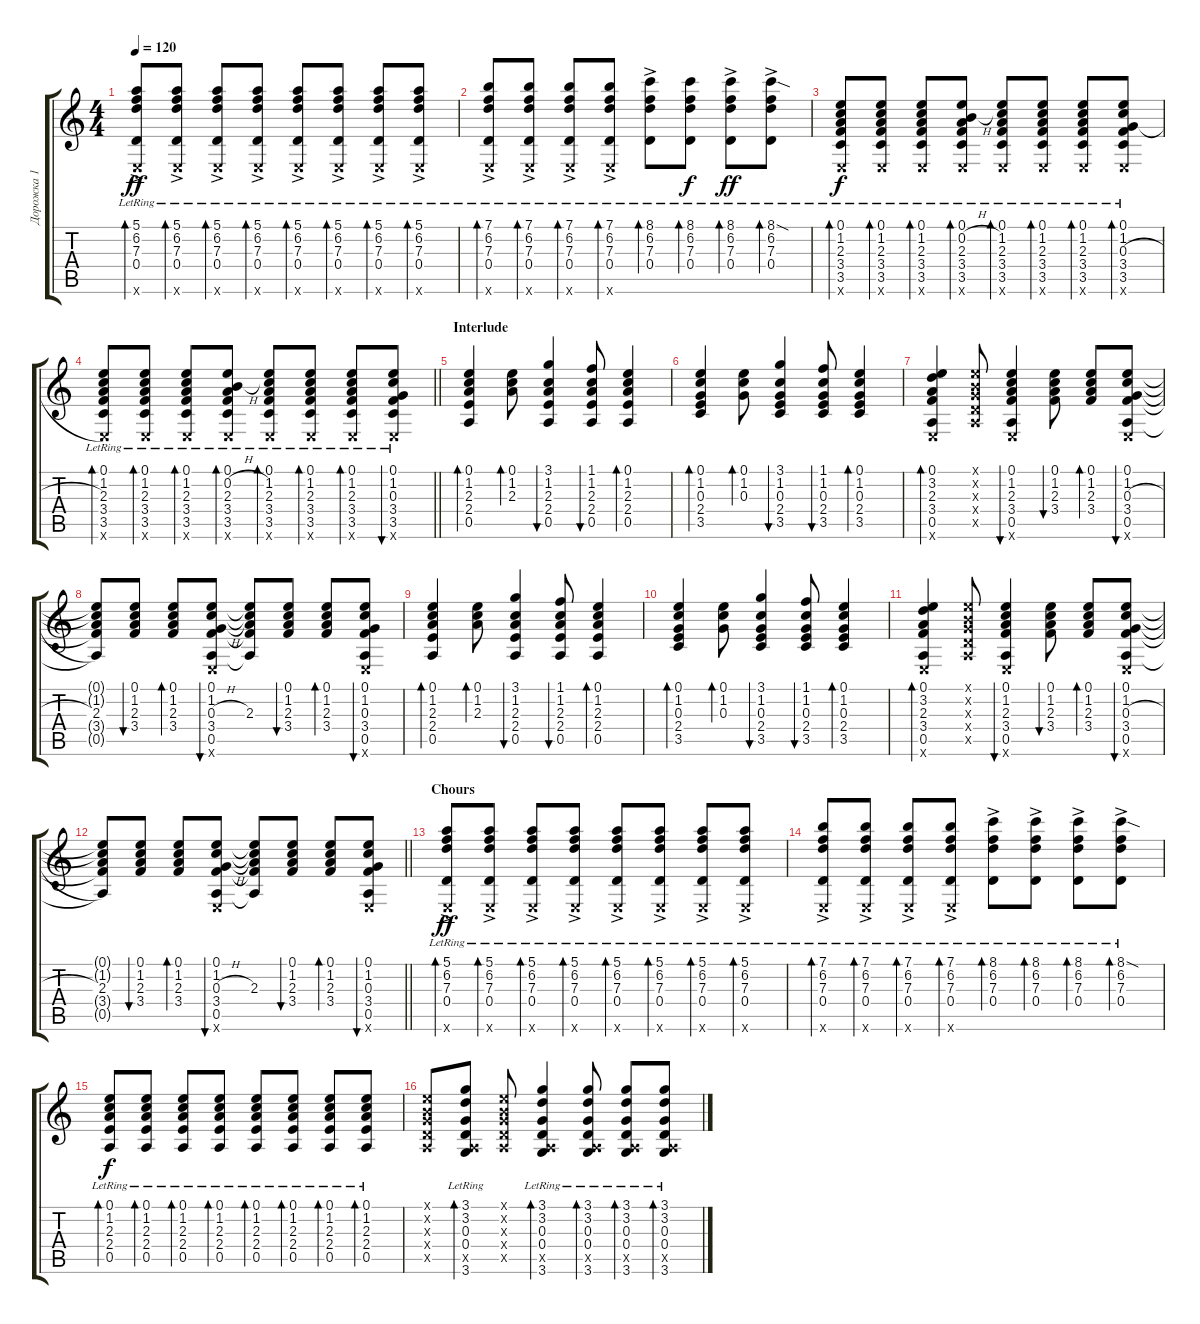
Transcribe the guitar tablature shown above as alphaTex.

\track ("Дорожка 1" "Дорожка 1") {instrument acousticguitarsteel}
\staff {score tabs}
\tuning (E4 B3 G3 D3 A2 E2) {hide}
\ts (4 4)
\tempo 120
\clef g2
\ks c
(5.1{ac lr} 6.2{lr} 7.3{lr} 0.4{lr} 0.6{x}).8{bd 30 dy ff} (5.1{ac lr} 6.2{lr} 7.3{lr} 0.4{lr} 0.6{x}).8{bd 30} (5.1{ac lr} 6.2{lr} 7.3{lr} 0.4{lr} 0.6{x}).8{bd 30} (5.1{ac lr} 6.2{lr} 7.3{lr} 0.4{lr} 0.6{x}).8{bd 30} (5.1{ac lr} 6.2{lr} 7.3{lr} 0.4{lr} 0.6{x}).8{bd 30} (5.1{ac lr} 6.2{lr} 7.3{lr} 0.4{lr} 0.6{x}).8{bd 30} (5.1{ac lr} 6.2{lr} 7.3{lr} 0.4{lr} 0.6{x}).8{bd 30} (5.1{ac lr} 6.2{lr} 7.3{lr} 0.4{lr} 0.6{x}).8{bd 30} |
(7.1{ac lr} 6.2{lr} 7.3{lr} 0.4{lr} 0.6{x}).8{bd 30} (7.1{ac lr} 6.2{lr} 7.3{lr} 0.4{lr} 0.6{x}).8{bd 30} (7.1{ac lr} 6.2{lr} 7.3{lr} 0.4{lr} 0.6{x}).8{bd 30} (7.1{ac lr} 6.2{lr} 7.3{lr} 0.4{lr} 0.6{x}).8{bd 30} (8.1{ac lr} 6.2{lr} 7.3{lr} 0.4{lr}).8{bd 30} (8.1{lr} 6.2{lr} 7.3{lr} 0.4{lr}).8{bd 30 dy f} (8.1{ac lr} 6.2{lr} 7.3{lr} 0.4{lr}).8{bd 30 dy ff} (8.1{sod ac lr} 6.2{lr} 7.3{lr} 0.4{lr}).8{bd 30} |
(0.1{lr} 1.2{lr} 2.3{lr} 3.4{lr} 3.5{lr} 0.6{x}).8{bd 30 dy f} (0.1{lr} 1.2{lr} 2.3{lr} 3.4{lr} 3.5{lr} 0.6{x}).8{bd 30} (0.1{lr} 1.2{lr} 2.3{lr} 3.4{lr} 3.5{lr} 0.6{x}).8{bd 30} (0.1{lr} 0.2{h lr} 2.3{lr} 3.4{lr} 3.5{lr} 0.6{x}).8{bd 30} (0.1{lr} 1.2{lr} 2.3{lr} 3.4{lr} 3.5{lr} 0.6{x}).8{bd 30} (0.1{lr} 1.2{lr} 2.3{lr} 3.4{lr} 3.5{lr} 0.6{x}).8{bd 30} (0.1{lr} 1.2{lr} 2.3{lr} 3.4{lr} 3.5{lr} 0.6{x}).8{bd 30} (0.1{lr} 1.2{lr} 0.3{h lr} 3.4{lr} 3.5{lr} 0.6{x}).8{bd 30} |
\barLineRight lightlight
(0.1{lr} 1.2{lr} 2.3{lr} 3.4{lr} 3.5{lr} 0.6{x}).8{bd 30} (0.1{lr} 1.2{lr} 2.3{lr} 3.4{lr} 3.5{lr} 0.6{x}).8{bd 30} (0.1{lr} 1.2{lr} 2.3{lr} 3.4{lr} 3.5{lr} 0.6{x}).8{bd 30} (0.1{lr} 0.2{h lr} 2.3{lr} 3.4{lr} 3.5{lr} 0.6{x}).8{bd 30} (0.1{lr} 1.2{lr} 2.3{lr} 3.4{lr} 3.5{lr} 0.6{x}).8{bd 30} (0.1{lr} 1.2{lr} 2.3{lr} 3.4{lr} 3.5{lr} 0.6{x}).8{bd 30} (0.1{lr} 1.2{lr} 2.3{lr} 3.4{lr} 3.5{lr} 0.6{x}).8{bd 30} (0.1{lr} 1.2{lr} 0.3{lr} 3.4{lr} 3.5{lr} 0.6{x}).8{bu 30} |
\section ("" "Interlude")
(0.1 1.2 2.3 2.4 0.5).4{bd 30} (0.1 1.2 2.3).8{bd 30} (3.1 1.2 2.3 2.4 0.5).4{bu 30} (1.1 1.2 2.3 2.4 0.5).8{bu 30} (0.1 1.2 2.3 2.4 0.5).4{bd 30} |
(0.1 1.2 0.3 2.4 3.5).4{bd 30} (0.1 1.2 0.3).8{bd 30} (3.1 1.2 0.3 2.4 3.5).4{bu 30} (1.1 1.2 0.3 2.4 3.5).8{bu 30} (0.1 1.2 0.3 2.4 3.5).4{bd 30} |
(0.1 3.2 2.3 3.4 0.5 0.6{x}).4{bd 30} (0.1{x} 0.2{x} 0.3{x} 0.4{x} 0.5{x}).8 (0.1 1.2 2.3 3.4 0.5 0.6{x}).4{bu 30} (0.1 1.2 2.3 3.4).8{bu 30} (0.1 1.2 2.3 3.4).8{bd 30} (0.1 1.2 0.3{h} 3.4 0.5 0.6{x}).8{bu 30} |
(0.1{t} 1.2{t} 2.3 3.4{t} 0.5{t}).8 (0.1 1.2 2.3 3.4).8{bu 30} (0.1 1.2 2.3 3.4).8{bd 30} (0.1 1.2 0.3{h} 3.4 0.5 0.6{x}).8{bu 30} (0.1{t} 1.2{t} 2.3 3.4{t} 0.5{t}).8 (0.1 1.2 2.3 3.4).8{bu 30} (0.1 1.2 2.3 3.4).8{bd 30} (0.1 1.2 0.3 3.4 0.5 0.6{x}).8{bu 30} |
(0.1 1.2 2.3 2.4 0.5).4{bd 30} (0.1 1.2 2.3).8{bd 30} (3.1 1.2 2.3 2.4 0.5).4{bu 30} (1.1 1.2 2.3 2.4 0.5).8{bu 30} (0.1 1.2 2.3 2.4 0.5).4{bd 30} |
(0.1 1.2 0.3 2.4 3.5).4{bd 30} (0.1 1.2 0.3).8{bd 30} (3.1 1.2 0.3 2.4 3.5).4{bu 30} (1.1 1.2 0.3 2.4 3.5).8{bu 30} (0.1 1.2 0.3 2.4 3.5).4{bd 30} |
(0.1 3.2 2.3 3.4 0.5 0.6{x}).4{bd 30} (0.1{x} 0.2{x} 0.3{x} 0.4{x} 0.5{x}).8 (0.1 1.2 2.3 3.4 0.5 0.6{x}).4{bu 30} (0.1 1.2 2.3 3.4).8{bu 30} (0.1 1.2 2.3 3.4).8{bd 30} (0.1 1.2 0.3{h} 3.4 0.5 0.6{x}).8{bu 30} |
\barLineRight lightlight
(0.1{t} 1.2{t} 2.3 3.4{t} 0.5{t}).8 (0.1 1.2 2.3 3.4).8{bu 30} (0.1 1.2 2.3 3.4).8{bd 30} (0.1 1.2 0.3{h} 3.4 0.5 0.6{x}).8{bu 30} (0.1{t} 1.2{t} 2.3 3.4{t} 0.5{t}).8 (0.1 1.2 2.3 3.4).8{bu 30} (0.1 1.2 2.3 3.4).8{bd 30} (0.1 1.2 0.3 3.4 0.5 0.6{x}).8{bu 30} |
\section ("" "Chours")
(5.1{ac lr} 6.2{lr} 7.3{lr} 0.4{lr} 0.6{x}).8{bd 30 dy ff} (5.1{ac lr} 6.2{lr} 7.3{lr} 0.4{lr} 0.6{x}).8{bd 30} (5.1{ac lr} 6.2{lr} 7.3{lr} 0.4{lr} 0.6{x}).8{bd 30} (5.1{ac lr} 6.2{lr} 7.3{lr} 0.4{lr} 0.6{x}).8{bd 30} (5.1{ac lr} 6.2{lr} 7.3{lr} 0.4{lr} 0.6{x}).8{bd 30} (5.1{ac lr} 6.2{lr} 7.3{lr} 0.4{lr} 0.6{x}).8{bd 30} (5.1{ac lr} 6.2{lr} 7.3{lr} 0.4{lr} 0.6{x}).8{bd 30} (5.1{ac lr} 6.2{lr} 7.3{lr} 0.4{lr} 0.6{x}).8{bd 30} |
(7.1{ac lr} 6.2{lr} 7.3{lr} 0.4{lr} 0.6{x}).8{bd 30} (7.1{ac lr} 6.2{lr} 7.3{lr} 0.4{lr} 0.6{x}).8{bd 30} (7.1{ac lr} 6.2{lr} 7.3{lr} 0.4{lr} 0.6{x}).8{bd 30} (7.1{ac lr} 6.2{lr} 7.3{lr} 0.4{lr} 0.6{x}).8{bd 30} (8.1{ac lr} 6.2{lr} 7.3{lr} 0.4{lr}).8{bd 30} (8.1{ac lr} 6.2{lr} 7.3{lr} 0.4{lr}).8{bd 30} (8.1{ac lr} 6.2{lr} 7.3{lr} 0.4{lr}).8{bd 30} (8.1{sod ac lr} 6.2{lr} 7.3{lr} 0.4{lr}).8{bd 30} |
(0.1{lr} 1.2{lr} 2.3{lr} 2.4{lr} 0.5{lr}).8{bd 30 dy f} (0.1{lr} 1.2{lr} 2.3{lr} 2.4{lr} 0.5{lr}).8{bd 30} (0.1{lr} 1.2{lr} 2.3{lr} 2.4{lr} 0.5{lr}).8{bd 30} (0.1{lr} 1.2{lr} 2.3{lr} 2.4{lr} 0.5{lr}).8{bd 30} (0.1{lr} 1.2{lr} 2.3{lr} 2.4{lr} 0.5{lr}).8{bd 30} (0.1{lr} 1.2{lr} 2.3{lr} 2.4{lr} 0.5{lr}).8{bd 30} (0.1{lr} 1.2{lr} 2.3{lr} 2.4{lr} 0.5{lr}).8{bd 30} (0.1{lr} 1.2{lr} 2.3{lr} 2.4{lr} 0.5{lr}).8{bd 30} |
(0.1{x} 0.2{x} 0.3{x} 0.4{x} 0.5{x}).8 (3.1{lr} 3.2{lr} 0.3{lr} 0.4{lr} 0.5{x} 3.6{lr}).8{bd 30} (0.1{x} 0.2{x} 0.3{x} 0.4{x} 0.5{x}).8 (3.1{lr} 3.2{lr} 0.3{lr} 0.4{lr} 0.5{x} 3.6{lr}).4{bd 30} (3.1{lr} 3.2{lr} 0.3{lr} 0.4{lr} 0.5{x} 3.6{lr}).8{bd 30} (3.1{lr} 3.2{lr} 0.3{lr} 0.4{lr} 0.5{x} 3.6{lr}).8{bd 30} (3.1{lr} 3.2{lr} 0.3{lr} 0.4{lr} 0.5{x} 3.6{lr}).8{bd 30}
